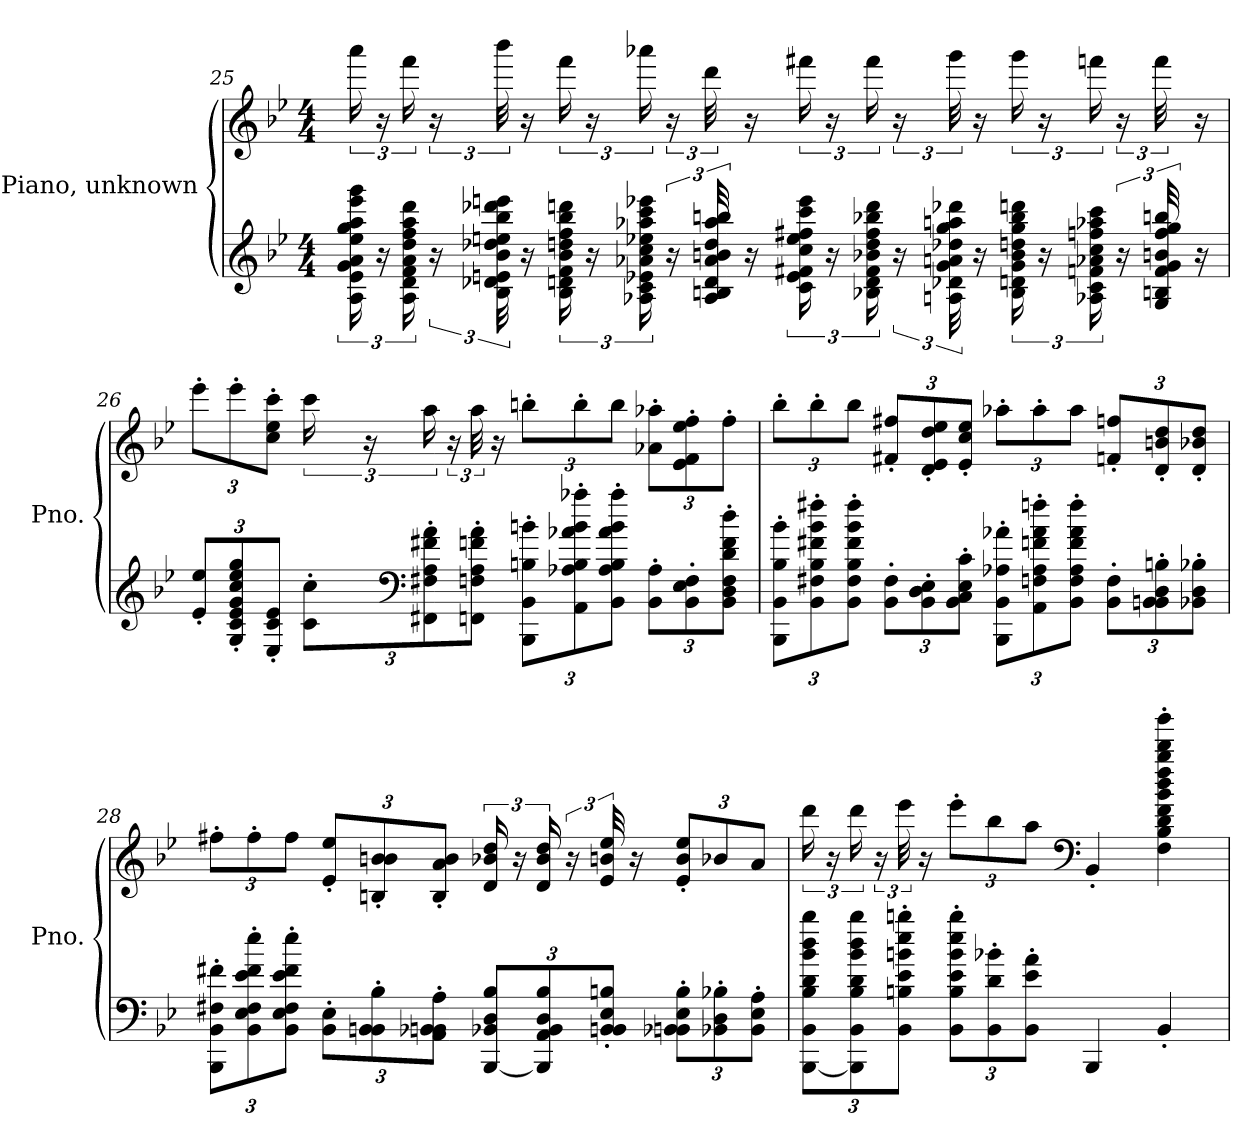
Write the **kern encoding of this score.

**kern	**kern
*part1	*part1
*staff2	*staff1
*I"Piano, unknown	*
*I'Pno.	*
!!LO:LB:g=z
*clefG2	*clefG2
*k[b-e-]	*k[b-e-]
*M4/4	*M4/4
=25	=25
24A\ 24e-\ 24g\ 24a\ 24ee-\ 24gg\ 24aa\ 24eee-\ 24ggg\	24aaa\
24r	24r
24A\ 24d\ 24f\ 24a\ 24dd\ 24ff\ 24aa\ 24ddd\	24fff\
24r	24r
48B-\ 48d-X\ 48en\ 48b-\ 48dd-X\ 48een\ 48bb-\ 48ddd-X\ 48eeen\	48bbb-\
16r	16r
24B-\ 24dn\ 24f\ 24b-\ 24ddn\ 24ff\ 24bb-\ 24dddn\	24fff\
24r	24r
24A-X\ 24c\ 24e-X\ 24a-X\ 24cc\ 24ee-X\ 24aa-X\ 24ccc\ 24eee-X\	24aaa-X\
24r	24r
48A-/ 48Bn/ 48d/ 48a-/ 48bn/ 48dd/ 48aa-/ 48bbn/	48ddd\
16r	16r
24c\ 24e-\ 24f#X\ 24cc\ 24ee-\ 24ff#X\ 24ccc\ 24eee-\	24fff#X\
24r	24r
24B-X\ 24d\ 24f#\ 24b-X\ 24dd\ 24ff#\ 24bb-X\ 24ddd\	24fff#\
24r	24r
48An\ 48d-X\ 48g\ 48an\ 48dd-X\ 48gg\ 48aan\ 48ddd-X\	48ggg\
16r	16r
24B-\ 24dn\ 24g\ 24b-\ 24ddn\ 24gg\ 24bb-\ 24dddn\	24ggg\
24r	24r
24A-X\ 24c\ 24fn\ 24a-X\ 24cc\ 24ffn\ 24aa-X\ 24ccc\	24fffn\
24r	24r
48G/ 48Bn/ 48f/ 48g/ 48bn/ 48ff/ 48gg/ 48bbn/	48fff\
16r	16r
!!LO:LB:g=z
=26	=26
*Xbrackettup	*Xbrackettup
12e-/' 12ee-/'L	12eee-'\L
12G/' 12c/' 12e-/' 12g/' 12cc/' 12ee-/' 12gg/'	12eee-'\
12E-/' 12c/' 12e-/'J	12cc\' 12ee-\' 12ccc\'J
*	*brackettup
12c\' 12cc\'L	24ccc\
.	24r
*clefF4	*
12FF#X\' 12F#X\' 12A\' 12f#X\' 12a\'	24aa\
.	24r
12FFn\' 12Fn\' 12A\' 12fn\' 12a\'J	48aa\
.	16r
*	*Xbrackettup
12BBB-\' 12BB-\' 12Bn\' 12bn\'L	12bbn'\L
12AA\' 12A-X\' 12B\' 12a-X\' 12b\' 12aa-X\'	12bb'\
12BB-\' 12A-\' 12B\' 12a-\' 12b\' 12aa-\'J	12bb\J
12BB-\' 12A-\'L	12a-X\' 12aa-X\'L
12BB-\' 12E-\' 12F\'	12e-\' 12f\' 12ee-\' 12ff\'
12BB-\' 12D\' 12F\' 12d\' 12f\' 12dd\'J	12ff'\J
=27	=27
12BBB-\' 12BB-\' 12B-\' 12b-\'L	12bb-'\L
12BB-\' 12F#X\' 12B-\' 12f#X\' 12b-\' 12ff#X\'	12bb-'\
12BB-\' 12F#\' 12B-\' 12f#\' 12b-\' 12ff#\'J	12bb-\J
12BB-\' 12F#\'L	12f#X/' 12ff#X/'L
12BB-\' 12D\' 12E-\'	12d/' 12e-/' 12dd/' 12ee-/'
12BB-\' 12C\' 12E-\' 12c\'J	12e-/' 12cc/' 12ee-/'J
12BBB-\' 12BB-\' 12A-X\' 12a-X\'L	12aa-X'\L
12AA\' 12Fn\' 12A-\' 12fn\' 12a-\' 12ffn\'	12aa-'\
12BB-\' 12F\' 12A-\' 12f\' 12a-\' 12ff\'J	12aa-\J
12BB-\' 12F\'L	12fn/' 12ffn/'L
12BB-\' 12BBn\' 12D\' 12Bn\'	12d/' 12bn/' 12dd/'
12BB-X\' 12D\' 12B-X\'J	12d/' 12b-X/' 12dd/'J
!!LO:LB:g=z
=28	=28
12BBB-\' 12BB-\' 12F#X\' 12f#X\'L	12ff#X'\L
12BB-\' 12E-\' 12F#\' 12e-\' 12f#\' 12ee-\'	12ff#'\
12BB-\' 12E-\' 12F#\' 12e-\' 12f#\' 12ee-\'J	12ff#\J
12BB-\' 12E-\'L	12e-/' 12ee-/'L
12BB-\' 12BBn\' 12B-\'	12Bn/' 12b-/' 12bn/'
12AA\' 12BB-X\' 12BBn\' 12A\'J	12B/' 12a/' 12b/'J
*	*brackettup
[12BBB-/ 12BB-X/ 12D/ 12B-/L	24d/ 24b-X/ 24dd/
.	24r
12BBB-/] 12AA/ 12BB-/ 12D/ 12B-/	24d/ 24b-/ 24dd/
.	24r
12BB-/' 12BBn/' 12E-/' 12Bn/'J	48e-/ 48bn/ 48ee-/
.	16r
*	*Xbrackettup
12BB-X\' 12BBn\' 12E-\' 12B\'L	12e-/' 12b/' 12ee-/'L
12BB-X\' 12D\' 12B-X\'	12b-X/
12BB-\' 12E-\' 12A\'J	12a/J
=29	=29
*	*brackettup
[12BBB-\ 12BB-\ 12B-\ 12d\ 12b-\ 12dd\ 12bb-\L	24ddd\
.	24r
12BBB-\] 12BB-\ 12B-\ 12d\ 12b-\ 12dd\ 12bb-\	24ddd\
.	24r
12BB-\' 12Bn\' 12e-\' 12bn\' 12ee-\' 12bbn\'J	48eee-\
.	16r
*	*Xbrackettup
12BB-\' 12B\' 12e-\' 12b\' 12ee-\' 12bb\'L	12eee-'\L
12BB-\' 12d\' 12b-X\'	12bb-\
12BB-\' 12e-\' 12a\'J	12aa\J
*	*clefF4
4BBB-/	4BB-'/
4BB-'/	4F\' 4B-\' 4d\' 4f\' 4b-\' 4dd\' 4ff\' 4bb-\' 4ddd\' 4bbb-\'
=	=
*-	*-
